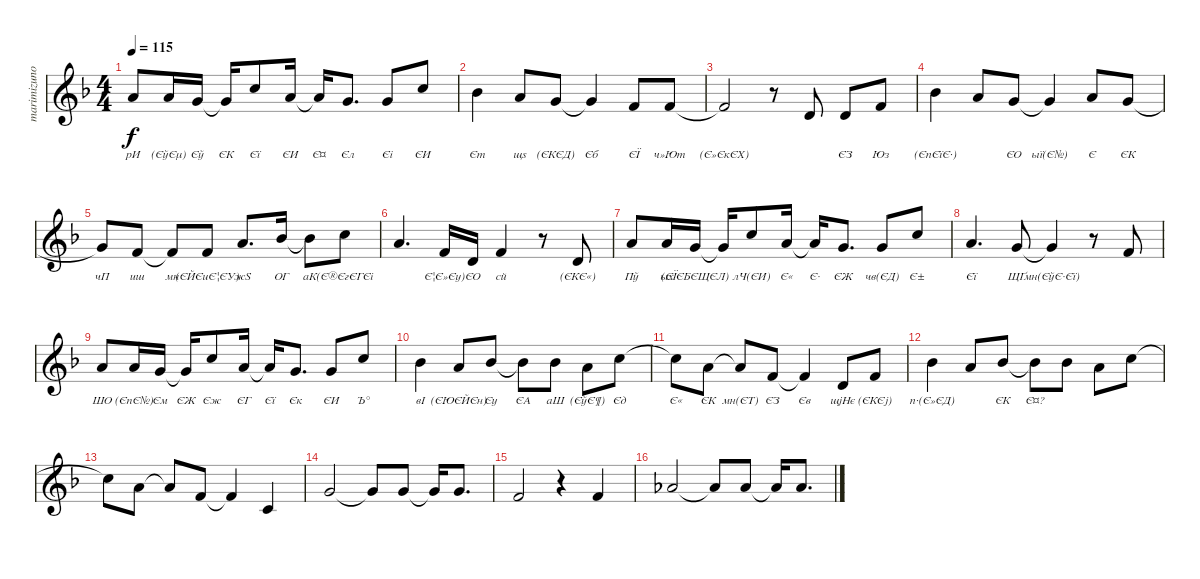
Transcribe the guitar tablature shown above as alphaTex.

\track ("marimizuno" "marimizuno") {instrument piccolo}
\staff {score}
\tuning (E5 B4 G4 D4 A3 E3) {hide}
\ts (4 4)
\tempo 115
\clef g2
\ks f
2.3.8{lyrics (0 "рИ") lyrics (1 "") lyrics (2 "") lyrics (3 "") lyrics (4 "") dy f} 2.3.16{lyrics (0 "(ЄўЄµ)") lyrics (1 "") lyrics (2 "") lyrics (3 "") lyrics (4 "")} 0.3.16{lyrics (0 "Єў") lyrics (1 "") lyrics (2 "") lyrics (3 "") lyrics (4 "")} 0.3{t}.16{lyrics (0 "ЄК") lyrics (1 "") lyrics (2 "") lyrics (3 "") lyrics (4 "")} 1.2.8{lyrics (0 "Єї") lyrics (1 "") lyrics (2 "") lyrics (3 "") lyrics (4 "")} 2.3.16{lyrics (0 "ЄИ") lyrics (1 "") lyrics (2 "") lyrics (3 "") lyrics (4 "")} 2.3{t}.16{lyrics (0 "Є¤") lyrics (1 "") lyrics (2 "") lyrics (3 "") lyrics (4 "")} 0.3.8{d lyrics (0 "Єл") lyrics (1 "") lyrics (2 "") lyrics (3 "") lyrics (4 "")} 0.3.8{lyrics (0 "Єі") lyrics (1 "") lyrics (2 "") lyrics (3 "") lyrics (4 "")} 1.2.8{lyrics (0 "ЄИ") lyrics (1 "") lyrics (2 "") lyrics (3 "") lyrics (4 "")} |
3.3.4{lyrics (0 "Єт") lyrics (1 "") lyrics (2 "") lyrics (3 "") lyrics (4 "")} 2.3.8{lyrics (0 "щѕ") lyrics (1 "") lyrics (2 "") lyrics (3 "") lyrics (4 "")} 0.3.8{lyrics (0 "(ЄКЄД)") lyrics (1 "") lyrics (2 "") lyrics (3 "") lyrics (4 "")} 0.3{t}.4{lyrics (0 "Єб") lyrics (1 "") lyrics (2 "") lyrics (3 "") lyrics (4 "")} 3.4.8{lyrics (0 "ЄЇ") lyrics (1 "") lyrics (2 "") lyrics (3 "") lyrics (4 "")} 3.4.8{lyrics (0 "ч»Ют") lyrics (1 "") lyrics (2 "") lyrics (3 "") lyrics (4 "")} |
3.4{t}.2{lyrics (0 "(Є»ЄкЄХ)") lyrics (1 "") lyrics (2 "") lyrics (3 "") lyrics (4 "")} r.8 0.4.8{lyrics (0 "") lyrics (1 "") lyrics (2 "") lyrics (3 "") lyrics (4 "")} 0.4.8{lyrics (0 "ЄЗ") lyrics (1 "") lyrics (2 "") lyrics (3 "") lyrics (4 "")} 3.4.8{lyrics (0 "Юз") lyrics (1 "") lyrics (2 "") lyrics (3 "") lyrics (4 "")} |
3.3.4{lyrics (0 "(ЄпЄїЄ·)") lyrics (1 "") lyrics (2 "") lyrics (3 "") lyrics (4 "")} 2.3.8{lyrics (0 "") lyrics (1 "") lyrics (2 "") lyrics (3 "") lyrics (4 "")} 0.3.8{lyrics (0 "ЄО") lyrics (1 "") lyrics (2 "") lyrics (3 "") lyrics (4 "")} 0.3{t}.4{lyrics (0 "ыї(Є№)") lyrics (1 "") lyrics (2 "") lyrics (3 "") lyrics (4 "")} 2.3.8{lyrics (0 "Є­") lyrics (1 "") lyrics (2 "") lyrics (3 "") lyrics (4 "")} 0.3.8{lyrics (0 "ЄК") lyrics (1 "") lyrics (2 "") lyrics (3 "") lyrics (4 "")} |
0.3{t}.8{lyrics (0 "чП") lyrics (1 "") lyrics (2 "") lyrics (3 "") lyrics (4 "")} 3.4.8{lyrics (0 "иш") lyrics (1 "") lyrics (2 "") lyrics (3 "") lyrics (4 "")} 3.4{t}.8{lyrics (0 "мн") lyrics (1 "") lyrics (2 "") lyrics (3 "") lyrics (4 "")} 3.4.8{lyrics (0 "(ЄЙЄиЄ¦ЄУ)") lyrics (1 "") lyrics (2 "") lyrics (3 "") lyrics (4 "")} 2.3.8{d lyrics (0 "жЅ") lyrics (1 "") lyrics (2 "") lyrics (3 "") lyrics (4 "")} 3.3.16{lyrics (0 "ОГ") lyrics (1 "") lyrics (2 "") lyrics (3 "") lyrics (4 "")} 3.3{t}.8{lyrics (0 "аК") lyrics (1 "") lyrics (2 "") lyrics (3 "") lyrics (4 "")} 1.2.8{lyrics (0 "(Є®ЄгЄГЄі") lyrics (1 "") lyrics (2 "") lyrics (3 "") lyrics (4 "")} |
2.3.4{d lyrics (0 "") lyrics (1 "") lyrics (2 "") lyrics (3 "") lyrics (4 "")} 3.4.16{lyrics (0 "Є¦Є»Єу)") lyrics (1 "") lyrics (2 "") lyrics (3 "") lyrics (4 "")} 0.4.16{lyrics (0 "ЄО") lyrics (1 "") lyrics (2 "") lyrics (3 "") lyrics (4 "")} 3.4.4{lyrics (0 "сй") lyrics (1 "") lyrics (2 "") lyrics (3 "") lyrics (4 "")} r.8 0.4.8{lyrics (0 "(ЄКЄ«)") lyrics (1 "") lyrics (2 "") lyrics (3 "") lyrics (4 "")} |
2.3.8{lyrics (0 "Пў") lyrics (1 "") lyrics (2 "") lyrics (3 "") lyrics (4 "")} 2.3.16{lyrics (0 "ых") lyrics (1 "") lyrics (2 "") lyrics (3 "") lyrics (4 "")} 0.3.16{lyrics (0 "(ЄЇЄБЄЩЄЛ)") lyrics (1 "") lyrics (2 "") lyrics (3 "") lyrics (4 "")} 0.3{t}.16{lyrics (0 "") lyrics (1 "") lyrics (2 "") lyrics (3 "") lyrics (4 "")} 1.2.8{lyrics (0 "лЧ(ЄИ)") lyrics (1 "") lyrics (2 "") lyrics (3 "") lyrics (4 "")} 2.3.16{lyrics (0 "Є«") lyrics (1 "") lyrics (2 "") lyrics (3 "") lyrics (4 "")} 2.3{t}.16{lyrics (0 "Є·") lyrics (1 "") lyrics (2 "") lyrics (3 "") lyrics (4 "")} 0.3.8{d lyrics (0 "ЄЖ") lyrics (1 "") lyrics (2 "") lyrics (3 "") lyrics (4 "")} 0.3.8{lyrics (0 "чв(ЄД)") lyrics (1 "") lyrics (2 "") lyrics (3 "") lyrics (4 "")} 1.2.8{lyrics (0 "Є±") lyrics (1 "") lyrics (2 "") lyrics (3 "") lyrics (4 "")} |
2.3.4{d lyrics (0 "Єї") lyrics (1 "") lyrics (2 "") lyrics (3 "") lyrics (4 "")} 0.3.8{lyrics (0 "ЩҐ") lyrics (1 "") lyrics (2 "") lyrics (3 "") lyrics (4 "")} 0.3{t}.4{lyrics (0 "мн(ЄўЄ·Єї)") lyrics (1 "") lyrics (2 "") lyrics (3 "") lyrics (4 "")} r.8 3.4.8{lyrics (0 "") lyrics (1 "") lyrics (2 "") lyrics (3 "") lyrics (4 "")} |
2.3.8{lyrics (0 "ШО") lyrics (1 "") lyrics (2 "") lyrics (3 "") lyrics (4 "")} 2.3.16{lyrics (0 "(ЄпЄ№)") lyrics (1 "") lyrics (2 "") lyrics (3 "") lyrics (4 "")} 0.3.16{lyrics (0 "Єм") lyrics (1 "") lyrics (2 "") lyrics (3 "") lyrics (4 "")} 0.3{t}.16{lyrics (0 "ЄЖ") lyrics (1 "") lyrics (2 "") lyrics (3 "") lyrics (4 "")} 1.2.8{lyrics (0 "Єж") lyrics (1 "") lyrics (2 "") lyrics (3 "") lyrics (4 "")} 2.3.16{lyrics (0 "ЄГ") lyrics (1 "") lyrics (2 "") lyrics (3 "") lyrics (4 "")} 2.3{t}.16{lyrics (0 "Єї") lyrics (1 "") lyrics (2 "") lyrics (3 "") lyrics (4 "")} 0.3.8{d lyrics (0 "Єк") lyrics (1 "") lyrics (2 "") lyrics (3 "") lyrics (4 "")} 0.3.8{lyrics (0 "ЄИ") lyrics (1 "") lyrics (2 "") lyrics (3 "") lyrics (4 "")} 1.2.8{lyrics (0 "Ъ°") lyrics (1 "") lyrics (2 "") lyrics (3 "") lyrics (4 "")} |
3.3.4{lyrics (0 "вІ") lyrics (1 "") lyrics (2 "") lyrics (3 "") lyrics (4 "")} 2.3.8{lyrics (0 "(ЄЮЄЙЄн)") lyrics (1 "") lyrics (2 "") lyrics (3 "") lyrics (4 "")} 3.3.8{lyrics (0 "Єу") lyrics (1 "") lyrics (2 "") lyrics (3 "") lyrics (4 "")} 3.3{t}.8{lyrics (0 "ЄА") lyrics (1 "") lyrics (2 "") lyrics (3 "") lyrics (4 "")} 3.3.8{lyrics (0 "аШ") lyrics (1 "") lyrics (2 "") lyrics (3 "") lyrics (4 "")} 2.3.8{lyrics (0 "(ЄўЄ¶)") lyrics (1 "") lyrics (2 "") lyrics (3 "") lyrics (4 "")} 1.2.8{lyrics (0 "Єд") lyrics (1 "") lyrics (2 "") lyrics (3 "") lyrics (4 "")} |
1.2{t}.8{lyrics (0 "Є«") lyrics (1 "") lyrics (2 "") lyrics (3 "") lyrics (4 "")} 2.3.8{lyrics (0 "ЄК") lyrics (1 "") lyrics (2 "") lyrics (3 "") lyrics (4 "")} 2.3{t}.8{lyrics (0 "мн(ЄТ)") lyrics (1 "") lyrics (2 "") lyrics (3 "") lyrics (4 "")} 3.4.8{lyrics (0 "ЄЗ") lyrics (1 "") lyrics (2 "") lyrics (3 "") lyrics (4 "")} 3.4{t}.4{lyrics (0 "Єв") lyrics (1 "") lyrics (2 "") lyrics (3 "") lyrics (4 "")} 0.4.8{lyrics (0 "щјНє") lyrics (1 "") lyrics (2 "") lyrics (3 "") lyrics (4 "")} 3.4.8{lyrics (0 "(ЄКЄј)") lyrics (1 "") lyrics (2 "") lyrics (3 "") lyrics (4 "")} |
3.3.4{lyrics (0 "п·(Є»ЄД)") lyrics (1 "") lyrics (2 "") lyrics (3 "") lyrics (4 "")} 2.3.8{lyrics (0 "") lyrics (1 "") lyrics (2 "") lyrics (3 "") lyrics (4 "")} 3.3.8{lyrics (0 "ЄК") lyrics (1 "") lyrics (2 "") lyrics (3 "") lyrics (4 "")} 3.3{t}.8{lyrics (0 "Є¤?") lyrics (1 "") lyrics (2 "") lyrics (3 "") lyrics (4 "")} 3.3.8{lyrics (0 "") lyrics (1 "") lyrics (2 "") lyrics (3 "") lyrics (4 "")} 2.3.8{lyrics (0 "") lyrics (1 "") lyrics (2 "") lyrics (3 "") lyrics (4 "")} 1.2.8{lyrics (0 "") lyrics (1 "") lyrics (2 "") lyrics (3 "") lyrics (4 "")} |
1.2{t}.8{lyrics (0 "") lyrics (1 "") lyrics (2 "") lyrics (3 "") lyrics (4 "")} 2.3.8{lyrics (0 "") lyrics (1 "") lyrics (2 "") lyrics (3 "") lyrics (4 "")} 2.3{t}.8{lyrics (0 "") lyrics (1 "") lyrics (2 "") lyrics (3 "") lyrics (4 "")} 3.4.8{lyrics (0 "") lyrics (1 "") lyrics (2 "") lyrics (3 "") lyrics (4 "")} 3.4{t}.4{lyrics (0 "") lyrics (1 "") lyrics (2 "") lyrics (3 "") lyrics (4 "")} 3.5.4{lyrics (0 "") lyrics (1 "") lyrics (2 "") lyrics (3 "") lyrics (4 "")} |
0.3.2{lyrics (0 "") lyrics (1 "") lyrics (2 "") lyrics (3 "") lyrics (4 "")} 0.3{t}.8{lyrics (0 "") lyrics (1 "") lyrics (2 "") lyrics (3 "") lyrics (4 "")} 0.3.8{lyrics (0 "") lyrics (1 "") lyrics (2 "") lyrics (3 "") lyrics (4 "")} 0.3{t}.16{lyrics (0 "") lyrics (1 "") lyrics (2 "") lyrics (3 "") lyrics (4 "")} 0.3.8{d lyrics (0 "") lyrics (1 "") lyrics (2 "") lyrics (3 "") lyrics (4 "")} |
3.4.2{lyrics (0 "") lyrics (1 "") lyrics (2 "") lyrics (3 "") lyrics (4 "")} r.4 3.4.4{lyrics (0 "") lyrics (1 "") lyrics (2 "") lyrics (3 "") lyrics (4 "")} |
1.3.2{lyrics (0 "") lyrics (1 "") lyrics (2 "") lyrics (3 "") lyrics (4 "")} 1.3{t}.8{lyrics (0 "") lyrics (1 "") lyrics (2 "") lyrics (3 "") lyrics (4 "")} 1.3.8{lyrics (0 "") lyrics (1 "") lyrics (2 "") lyrics (3 "") lyrics (4 "")} 1.3{t}.16{lyrics (0 "") lyrics (1 "") lyrics (2 "") lyrics (3 "") lyrics (4 "")} 1.3.8{d lyrics (0 "") lyrics (1 "") lyrics (2 "") lyrics (3 "") lyrics (4 "")}
